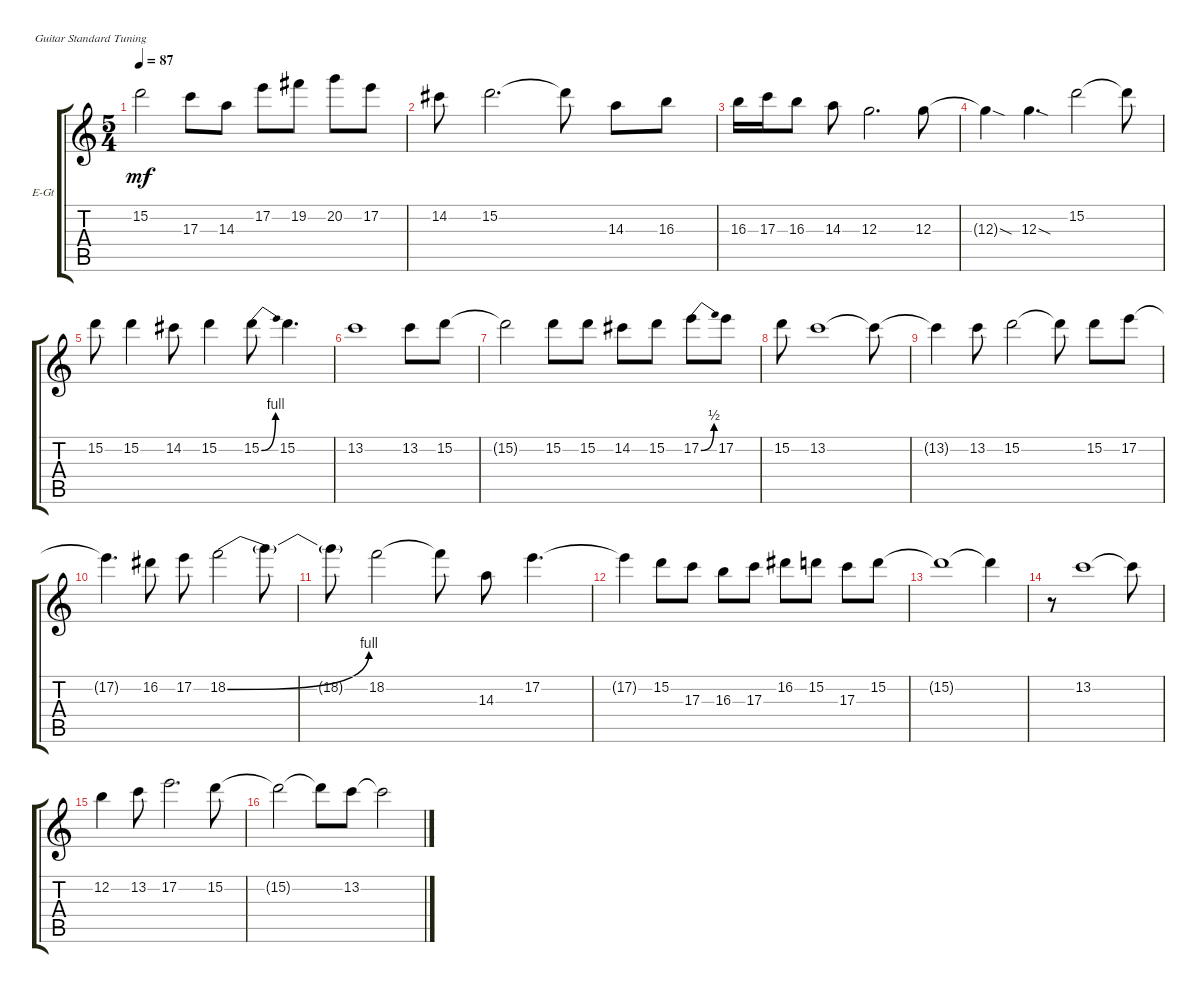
\defaultSystemsLayout 4
\bracketExtendMode groupsimilarinstruments
\firstSystemTrackNameOrientation horizontal
\otherSystemsTrackNameOrientation horizontal
\track ("Main Guitar" "E-Gt") {instrument overdrivenguitar}
\staff {score tabs}
\tuning (E4 B3 G3 D3 A2 E2)
\ts (5 4)
\tempo 87
\clef g2
\ks c
15.2{t}.2{dy mf} 17.3.8 14.3.8 17.2.8 19.2.8 20.2.8 17.2.8 |
14.2.8 15.2.2{d} 15.2{t}.8 14.3.8 16.3.8 |
16.3.16 17.3.16 16.3.8 14.3.8 12.3.2{d} 12.3.8 |
12.3{sod t}.4 12.3{sod}.4{d} 15.2.2 15.2{t}.8 |
15.2.8 15.2.4 14.2.8 15.2.4 15.2{be (bend 0 0 26.4 4)}.8 15.2.4{d} |
13.2.1 13.2.8 15.2.8 |
15.2{t}.2 15.2.8 15.2.8 14.2.8 15.2.8 17.2{be (bend 0 0 28.799999999999997 2)}.8 17.2.8 |
15.2.8 13.2.1 13.2{t}.8 |
13.2{t}.4 13.2.8 15.2.2 15.2{t}.8 15.2.8 17.2.8 |
17.2{t}.4{d} 16.2.8 17.2.8 18.2{be (bend 0 0 29.4 4)}.2 18.2{t}.8 |
18.2{t}.8 18.2.2 18.2{t}.8 14.3.8 17.2.4{d} |
17.2{t}.4 15.2.8 17.3.8 16.3.8 17.3.8 16.2.8 15.2.8 17.3.8 15.2.8 |
15.2{t}.1 15.2{t}.4 |
r.8 13.2.1 13.2{t}.8 |
12.2.4 13.2.8 17.2.2{d} 15.2.8 |
15.2{t}.2 15.2{t}.8 13.2.8 13.2{t}.2
